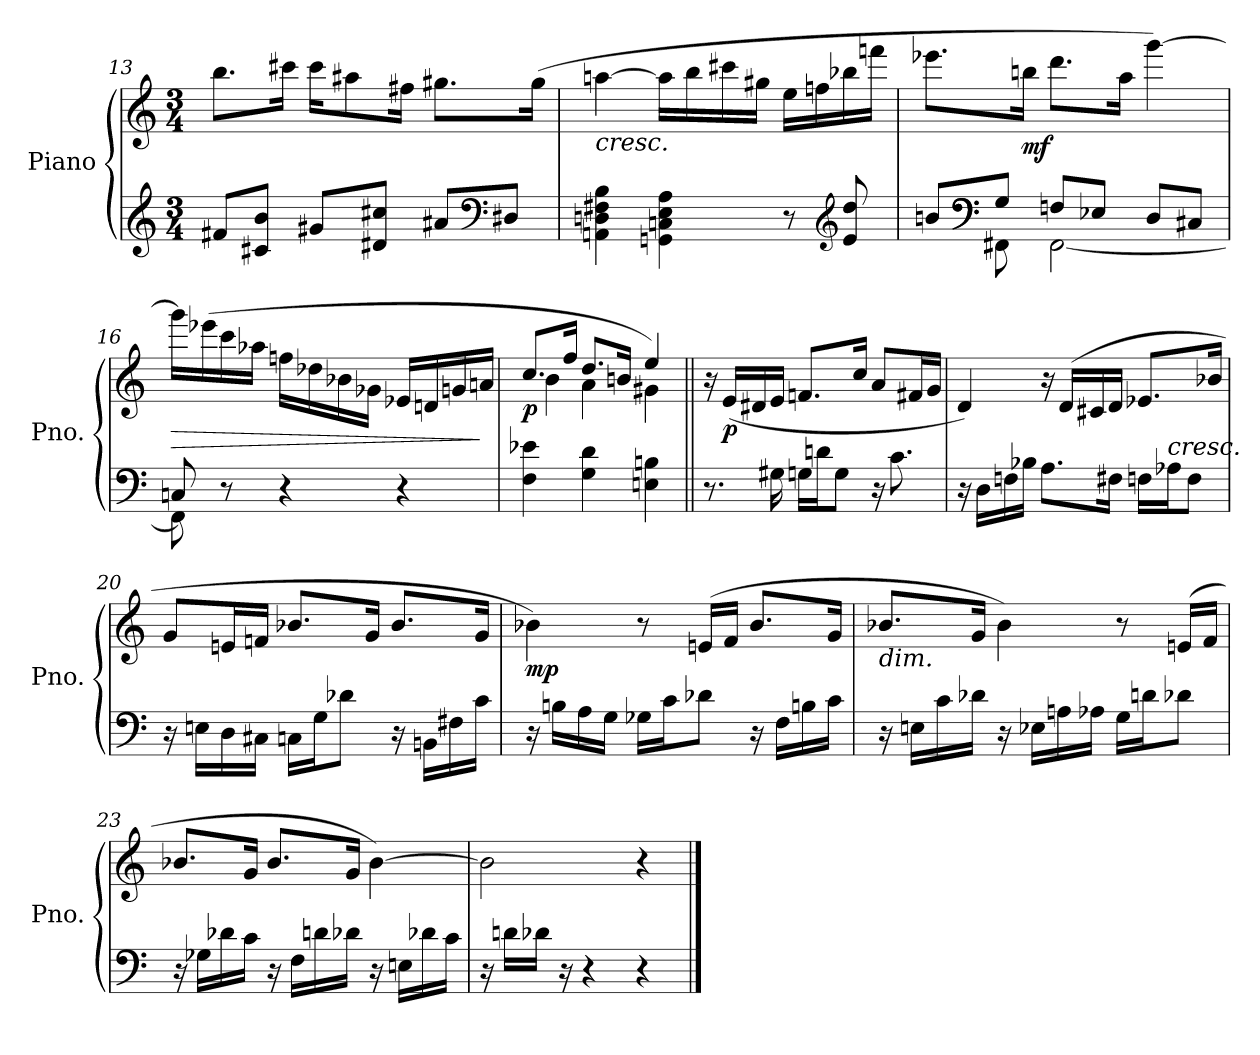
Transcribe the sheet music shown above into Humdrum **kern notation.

**kern	**kern	**dynam
*part1	*part1	*part1
*staff2	*staff1	*staff1/2
*I"Piano	*	*
*I'Pno.	*	*
*clefG2	*clefG2	*
*k[]	*k[]	*
*M3/4	*M3/4	*
=13	=13	=13
8f#X/L	8.bb\L	.
8c#X/ 8b/J	.	.
.	16ccc#X\Jk	.
8g#X/L	16ccc#\KL	.
.	8aa#X\	.
8d#X/ 8cc#X/J	.	.
.	16ff#X\Jk	.
8a#X/L	8.gg#X\L	.
*clefF4	*	*
8D#X/J	.	.
.	(>16gg#\Jk	.
=14	=14	=14
!	!LO:TX:b:i:t=cresc.	!
4AAn\ 4Dn\ 4F#X\ 4B\	[4aan\	.
4GGn\ 4Cn\ 4E\ 4A\	16aa\LL]	.
.	16bb\	.
.	16ccc#X\	.
.	16gg#X\JJ	.
8r	16ee\LL	.
.	16ffn\	.
*clefG2	*	*
8e/ 8dd/	16bb-X\	.
.	16fffn\JJ	.
!!LO:LB:g=z
=15	=15	=15
*^	*	*
8bn/L	8ryy	8.eee-X\L	.
*clefF4	*	*	*
8G/J	8FF#X\	.	.
!	!	!	!LO:DY:b
.	.	16bbn\Jk	mf
8Fn/L	[2FF#\	8.ddd\L	.
8E-X/J	.	.	.
.	.	16aa\Jk	.
8D/L	.	[4ggg\)	.
8C#X/J	.	.	.
=16	=16	=16	=16
!	!	!	!LO:HP:b
8Cn/	8FF#\]	16ggg\LL]	>
.	.	(>16eee-X\	.
8r	2ryy	16ccc\	.
.	.	16aa-X\JJ	.
4r	.	16ffn\LL	.
.	.	16dd-X\	.
.	.	16b-X\	.
.	.	16g-X\JJ	.
4r	.	16e-X/LL	.
.	.	16dn/	.
.	8ryy	16gn/	.
.	.	16an/JJ	]
*v	*v	*	*
=17	=17	=17
*	*^	*
!	!	!	!LO:DY:b
4F\ 4e-X\	8.cc/L	4b\	p
.	16ff/Jk	.	.
4G\ 4d\	8.dd/L	4a\	.
.	16bn/Jk	.	.
4En\ 4Bn\	4ee/)	4g#X\	.
*	*v	*v	*
!!LO:LB:g=z
=18||	=18||	=18||
8.r	16r	.
!	!	!LO:DY:b
.	(<16e/LL	p
.	16d#X/	.
16G#X\	16e/JJ	.
16Gn\LL	8.fn/L	.
16dn\J	.	.
8G\J	.	.
.	16cc/Jk	.
16r	8a/L	.
8.c\	.	.
.	16f#X/L	.
.	16g/JJ	.
=19	=19	=19
16r	4d/)	.
16D\LL	.	.
16Fn\	.	.
16B-X\JJ	.	.
8.A\L	16r	.
.	(>16d/LL	.
.	16c#X/	.
16F#X\Jk	16d/JJ	.
16Fn\LL	8.e-X/L	.
!LO:TX:a:i:t=cresc.	!	!
16A-X\J	.	.
8F\J	.	.
.	16b-X/Jk	.
=20	=20	=20
16r	8g/L	.
16En\LL	.	.
16D\	16en/L	.
16C#X\JJ	16fn/JJ	.
16Cn\LL	8.b-X/L	.
16G\J	.	.
8d-X\J	.	.
.	16g/Jk	.
16r	8.b-/L	.
16BBn\LL	.	.
16F#X\	.	.
16c\JJ	16g/Jk	.
!!LO:PB:g=z
=21	=21	=21
!	!	!LO:DY:b
16r	4b-X\)	mp
16Bn\LL	.	.
16A\	.	.
16G\JJ	.	.
16G-X\LL	8r	.
16c\J	.	.
8d-X\J	(>16en/LL	.
.	16f/JJ	.
16r	8.b-/L	.
16F\LL	.	.
16Bn\	.	.
16c\JJ	16g/Jk	.
=22	=22	=22
!	!LO:TX:b:i:t=dim.	!
16r	8.b-X/L	.
16En\LL	.	.
16c\	.	.
16d-X\JJ	16g/Jk	.
16r	4b-\)	.
16E-X\LL	.	.
16An\	.	.
16A-X\JJ	.	.
16G\LL	8r	.
16dn\J	.	.
8d-X\J	(>16en/LL	.
.	16f/JJ	.
=23	=23	=23
16r	8.b-X/L	.
16G-X\LL	.	.
16d-X\	.	.
16c\JJ	16g/Jk	.
16r	8.b-/L	.
16F\LL	.	.
16dn\	.	.
16d-X\JJ	16g/Jk	.
16r	[4b-\)	.
16En\LL	.	.
16d-X\	.	.
16c\JJ	.	.
=24	=24	=24
16r	2b-\]	.
16dn\LL	.	.
16d-X\JJ	.	.
16r	.	.
4r	.	.
4r	4r	.
==	==	==
*-	*-	*-
